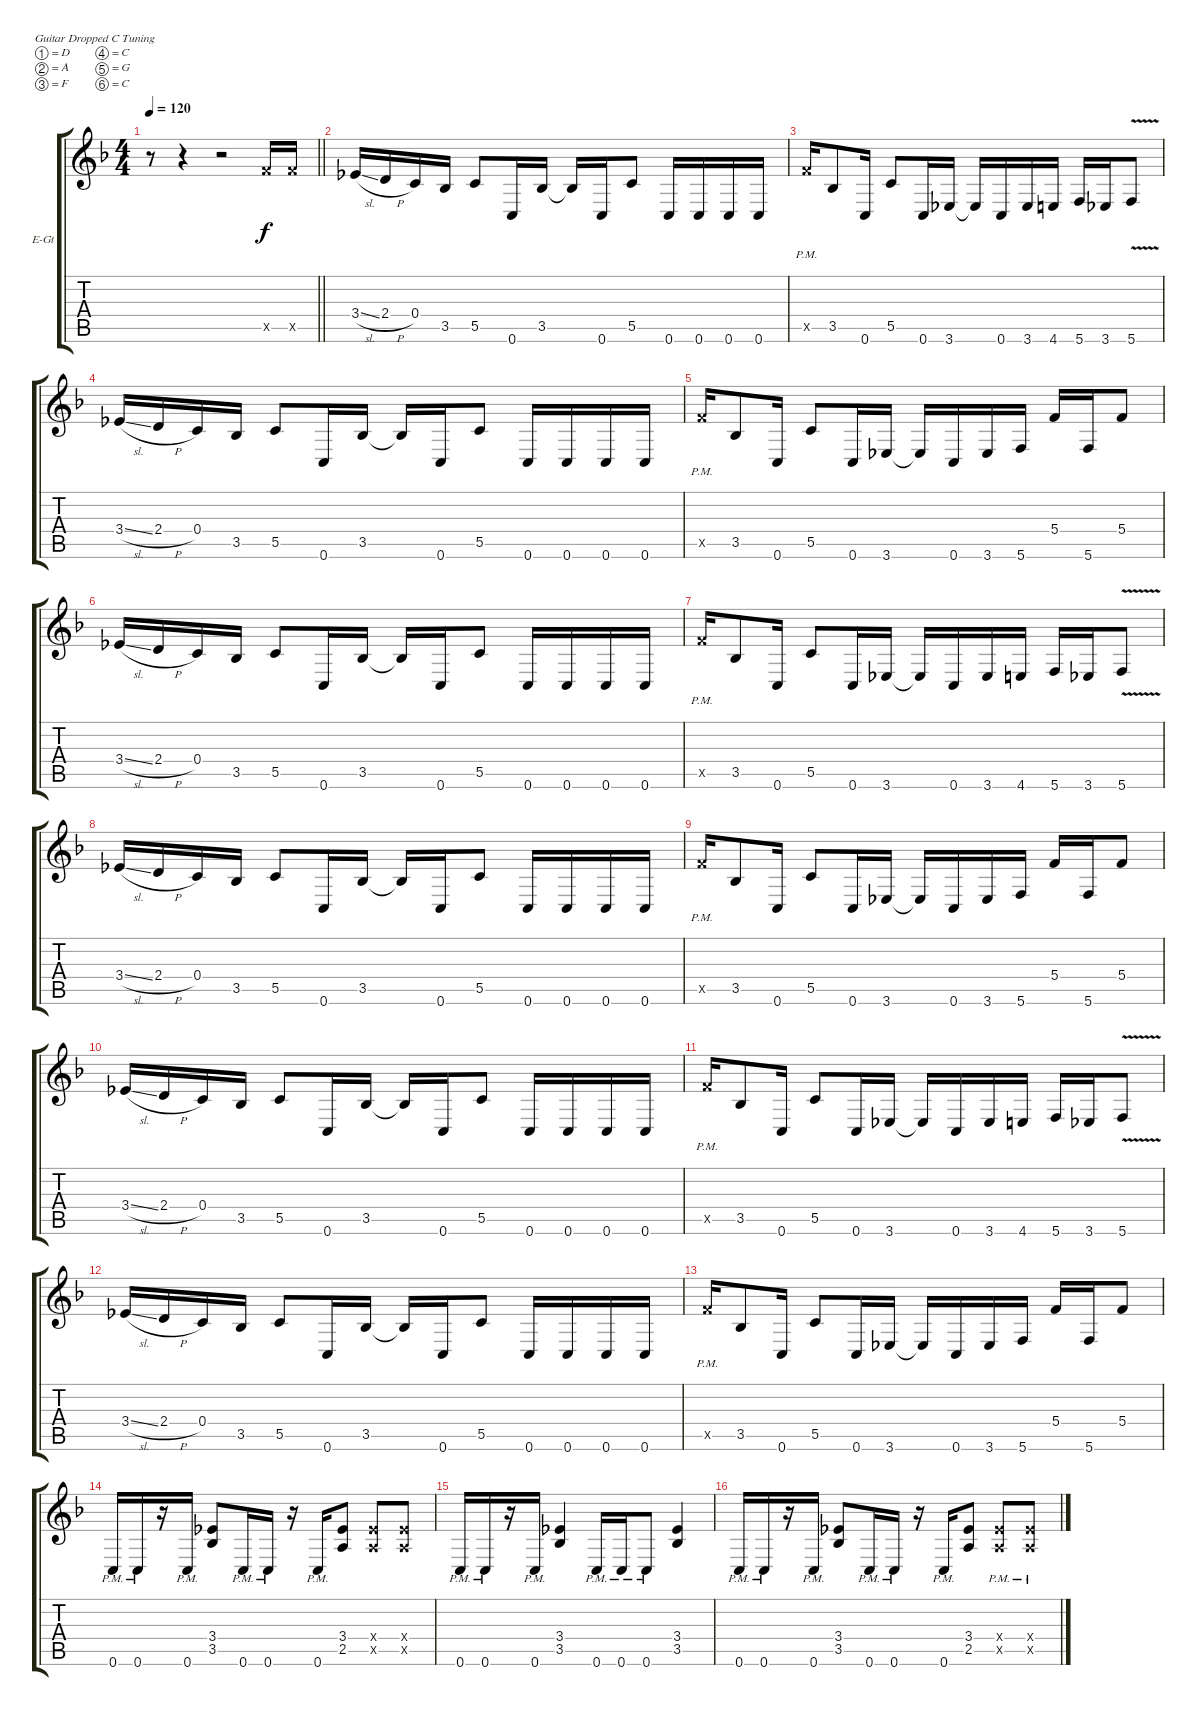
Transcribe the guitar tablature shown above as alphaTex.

\bracketExtendMode groupsimilarinstruments
\firstSystemTrackNameOrientation horizontal
\otherSystemsTrackNameOrientation horizontal
\track ("o1" "E-Gt") {instrument overdrivenguitar}
\staff {score tabs}
\tuning (D4 A3 F3 C3 G2 C2)
\ts (4 4)
\beaming (8 2 2 2 2)
\tempo 120
\clef g2
\barLineRight lightlight
\ks f
r.8{dy f instrument overdrivenguitar} r.4 r.2 10.5{x}.16 10.5{x}.16 |
\section ("" " ")
3.4{sl}.16 2.4{h}.16 0.4.16 3.5.16 5.5.8 0.6.16 3.5.16 3.5{t}.16 0.6.16 5.5.8 0.6.16 0.6.16 0.6.16 0.6.16 |
10.5{pm x}.16 3.5.8 0.6.16 5.5.8 0.6.16 3.6.16 3.6{t}.16 0.6.16 3.6.16 4.6.16 5.6.16 3.6.16 5.6{v}.8 |
3.4{sl}.16 2.4{h}.16 0.4.16 3.5.16 5.5.8 0.6.16 3.5.16 3.5{t}.16 0.6.16 5.5.8 0.6.16 0.6.16 0.6.16 0.6.16 |
10.5{pm x}.16 3.5.8 0.6.16 5.5.8 0.6.16 3.6.16 3.6{t}.16 0.6.16 3.6.16 5.6.16 5.4.16 5.6.16 5.4.8 |
3.4{sl}.16 2.4{h}.16 0.4.16 3.5.16 5.5.8 0.6.16 3.5.16 3.5{t}.16 0.6.16 5.5.8 0.6.16 0.6.16 0.6.16 0.6.16 |
10.5{pm x}.16 3.5.8 0.6.16 5.5.8 0.6.16 3.6.16 3.6{t}.16 0.6.16 3.6.16 4.6.16 5.6.16 3.6.16 5.6{v}.8 |
3.4{sl}.16 2.4{h}.16 0.4.16 3.5.16 5.5.8 0.6.16 3.5.16 3.5{t}.16 0.6.16 5.5.8 0.6.16 0.6.16 0.6.16 0.6.16 |
10.5{pm x}.16 3.5.8 0.6.16 5.5.8 0.6.16 3.6.16 3.6{t}.16 0.6.16 3.6.16 5.6.16 5.4.16 5.6.16 5.4.8 |
3.4{sl}.16 2.4{h}.16 0.4.16 3.5.16 5.5.8 0.6.16 3.5.16 3.5{t}.16 0.6.16 5.5.8 0.6.16 0.6.16 0.6.16 0.6.16 |
10.5{pm x}.16 3.5.8 0.6.16 5.5.8 0.6.16 3.6.16 3.6{t}.16 0.6.16 3.6.16 4.6.16 5.6.16 3.6.16 5.6{v}.8 |
3.4{sl}.16 2.4{h}.16 0.4.16 3.5.16 5.5.8 0.6.16 3.5.16 3.5{t}.16 0.6.16 5.5.8 0.6.16 0.6.16 0.6.16 0.6.16 |
10.5{pm x}.16 3.5.8 0.6.16 5.5.8 0.6.16 3.6.16 3.6{t}.16 0.6.16 3.6.16 5.6.16 5.4.16 5.6.16 5.4.8 |
0.6{pm}.16 0.6{pm}.16 r.16 0.6{pm}.16 (3.4 3.5).8 0.6{pm}.16 0.6{pm}.16 r.16 0.6{pm}.16 (3.4 2.5).8 (3.4{x} 2.5{x}).8 (3.4{x} 2.5{x}).8 |
0.6{pm}.16 0.6{pm}.16 r.16 0.6{pm}.16 (3.4 3.5).4 0.6{pm}.16 0.6{pm}.16 0.6{pm}.8 (3.4 3.5).4 |
0.6{pm}.16 0.6{pm}.16 r.16 0.6{pm}.16 (3.4 3.5).8 0.6{pm}.16 0.6{pm}.16 r.16 0.6{pm}.16 (3.4 2.5).8 (3.4{pm x} 2.5{pm x}).8 (3.4{pm x} 2.5{pm x}).8
